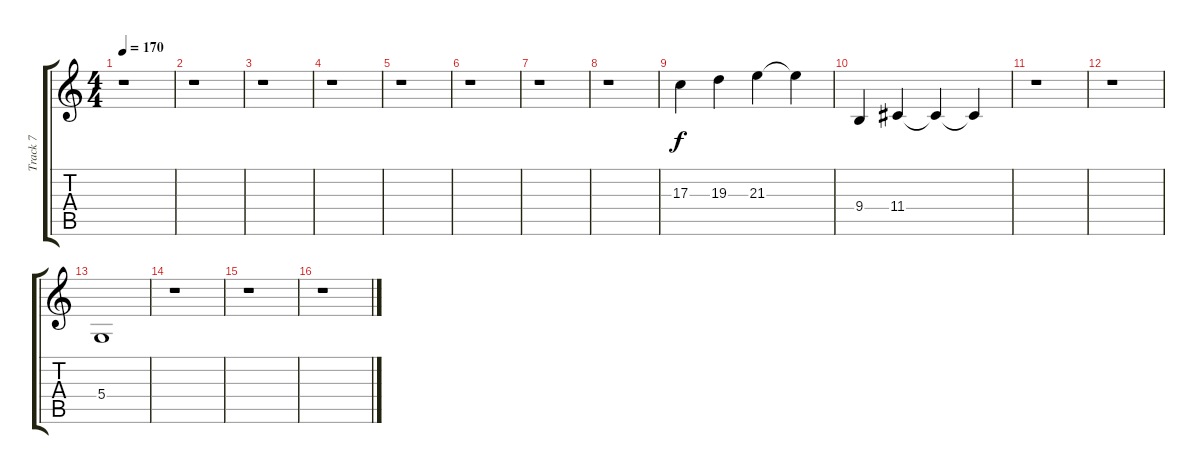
\track ("Track 7" "Track 7") {instrument pad4choir}
\staff {score tabs}
\tuning (E4 B3 G3 D3 A2 E2) {hide}
\ts (4 4)
\tempo 170
\clef g2
\ks c
r.1{dy f} |
r.1 |
r.1 |
r.1 |
r.1 |
r.1 |
r.1 |
r.1 |
17.3.4 19.3.4 21.3.4 21.3{t}.4 |
9.4.4 11.4.4 11.4{t}.4 11.4{t}.4 |
r.1 |
r.1 |
5.4.1 |
r.1 |
r.1 |
r.1
